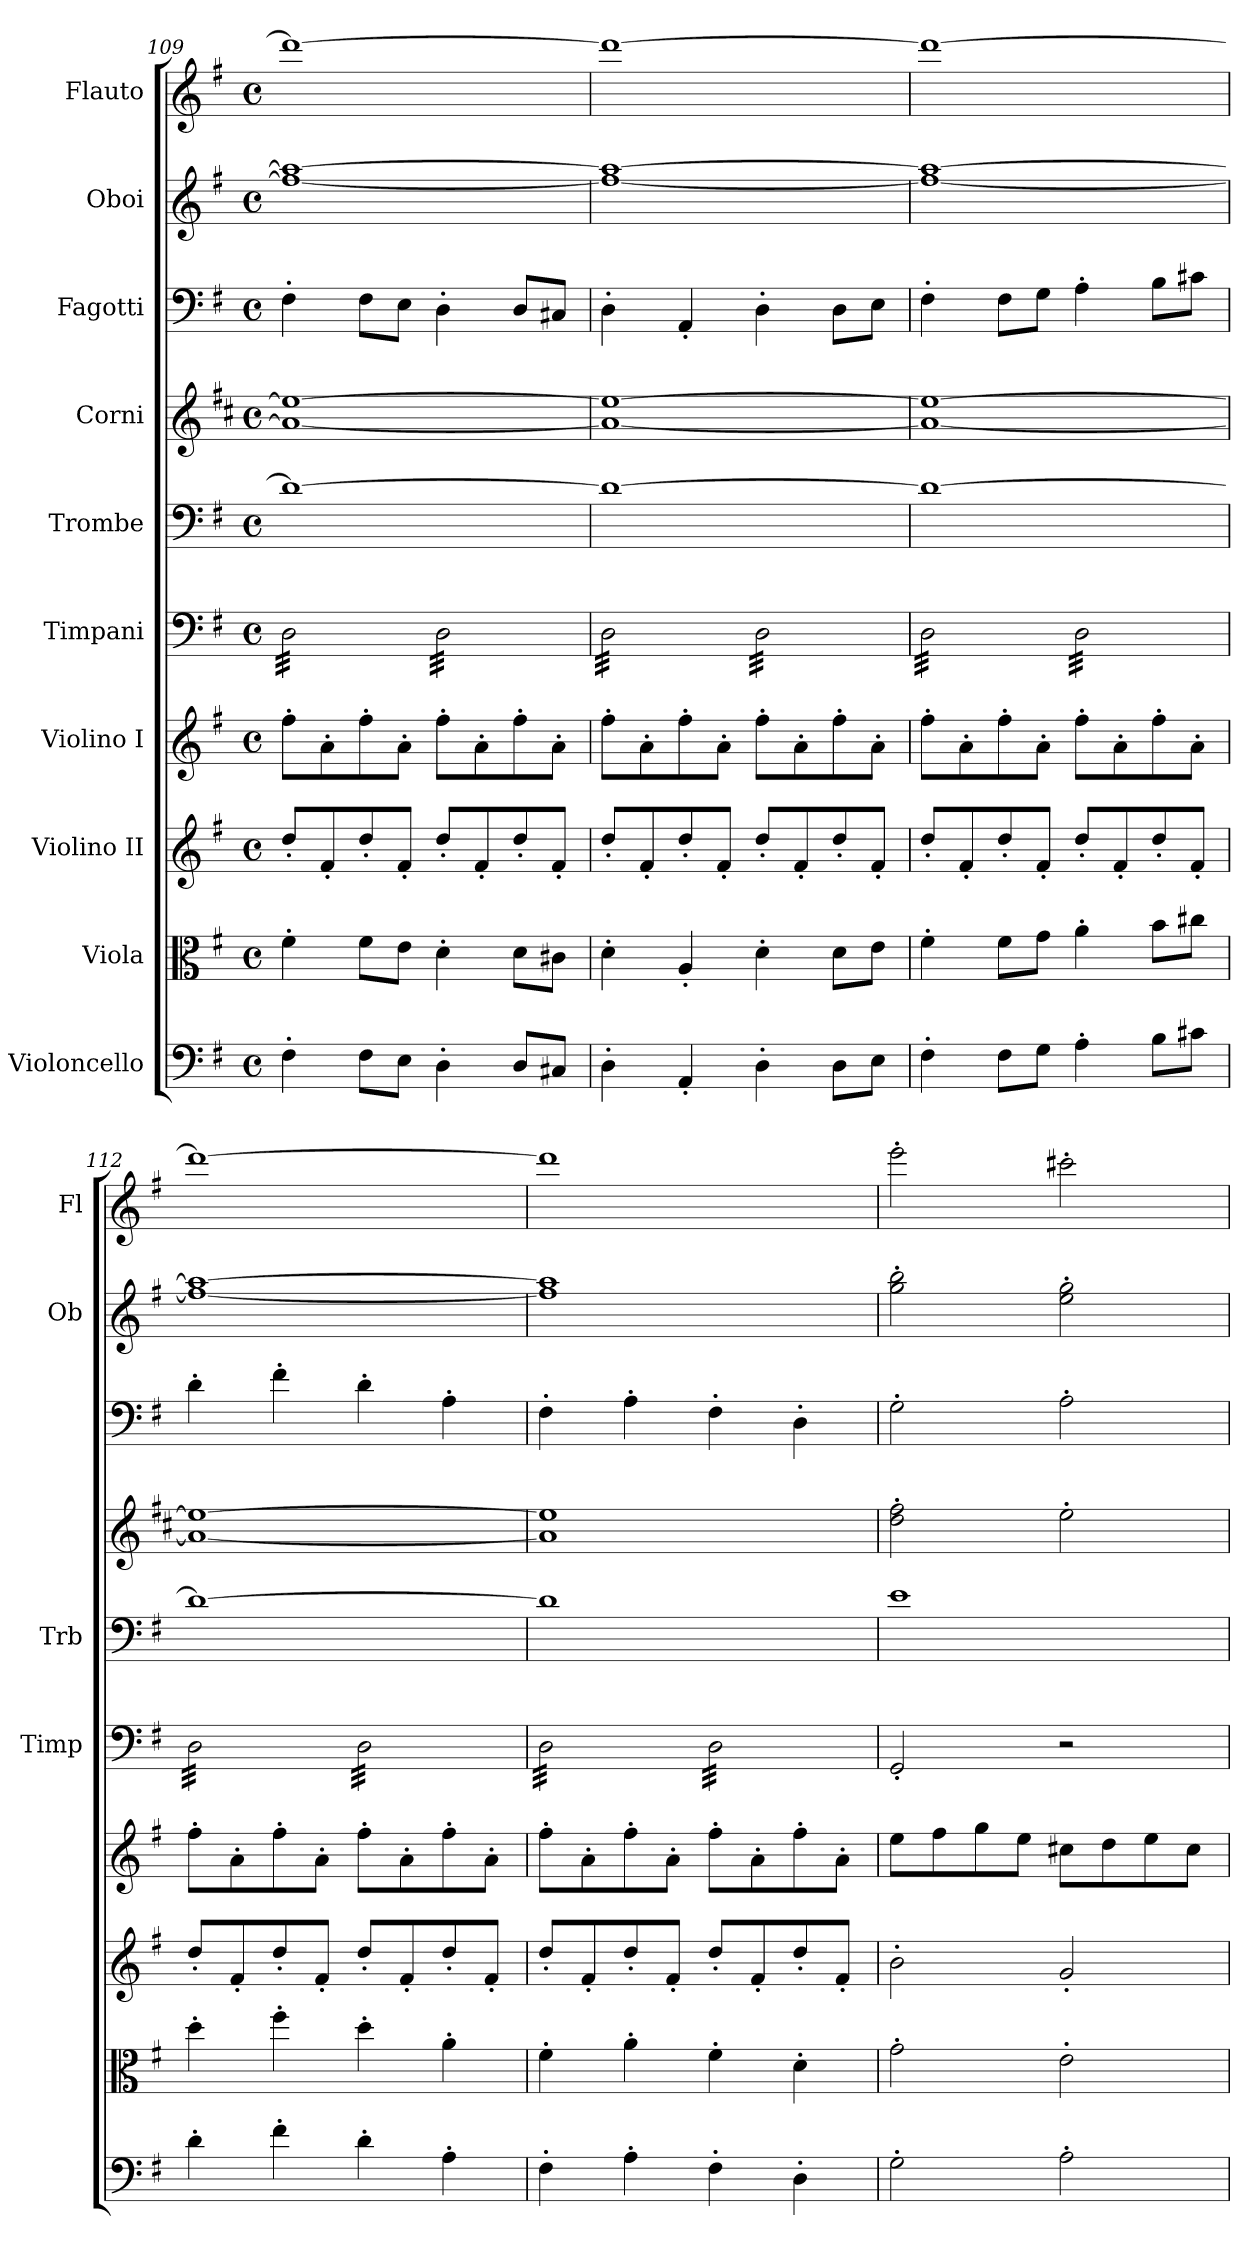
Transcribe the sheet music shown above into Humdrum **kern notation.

**kern	**kern	**kern	**kern	**kern	**kern	**kern	**kern	**kern	**kern
*part10	*part9	*part8	*part7	*part6	*part5	*part4	*part3	*part2	*part1
*staff10	*staff9	*staff8	*staff7	*staff6	*staff5	*staff4	*staff3	*staff2	*staff1
*I"Violoncello	*I"Viola	*I"Violino II	*I"Violino I	*I"Timpani	*I"Trombe	*I"Corni	*I"Fagotti	*I"Oboi	*I"Flauto
*	*	*	*	*I'Timp	*I'Trb	*	*	*I'Ob	*I'Fl
*clefF4	*clefC3	*clefG2	*clefG2	*clefF4	*clefF4	*clefG2	*clefF4	*clefG2	*clefG2
*	*	*	*	*	*	*ITrd4c7	*	*	*
*k[f#]	*k[f#]	*k[f#]	*k[f#]	*k[f#]	*k[f#]	*k[f#]	*k[f#]	*k[f#]	*k[f#]
*M4/4	*M4/4	*M4/4	*M4/4	*M4/4	*M4/4	*M4/4	*M4/4	*M4/4	*M4/4
*met(c)	*met(c)	*met(c)	*met(c)	*met(c)	*met(c)	*met(c)	*met(c)	*met(c)	*met(c)
=109	=109	=109	=109	=109	=109	=109	=109	=109	=109
*	*	*	*	*tremolo	*	*	*	*	*
4F#'\	4f#'\	8dd'/L	8ff#'\L	32D\LLL	1d_	1d_ 1a_	4F#'\	1ff#_ 1aa_	1ddd_
.	.	.	.	32D\	.	.	.	.	.
.	.	.	.	32D\	.	.	.	.	.
.	.	.	.	32D\	.	.	.	.	.
.	.	8f#'/	8a'\	32D\	.	.	.	.	.
.	.	.	.	32D\	.	.	.	.	.
.	.	.	.	32D\	.	.	.	.	.
.	.	.	.	32D\	.	.	.	.	.
8F#\L	8f#\L	8dd'/	8ff#'\	32D\	.	.	8F#\L	.	.
.	.	.	.	32D\	.	.	.	.	.
.	.	.	.	32D\	.	.	.	.	.
.	.	.	.	32D\	.	.	.	.	.
8E\J	8e\J	8f#'/J	8a'\J	32D\	.	.	8E\J	.	.
.	.	.	.	32D\	.	.	.	.	.
.	.	.	.	32D\	.	.	.	.	.
.	.	.	.	32D\JJJ	.	.	.	.	.
4D'\	4d'\	8dd'/L	8ff#'\L	32D\LLL	.	.	4D'\	.	.
.	.	.	.	32D\	.	.	.	.	.
.	.	.	.	32D\	.	.	.	.	.
.	.	.	.	32D\	.	.	.	.	.
.	.	8f#'/	8a'\	32D\	.	.	.	.	.
.	.	.	.	32D\	.	.	.	.	.
.	.	.	.	32D\	.	.	.	.	.
.	.	.	.	32D\	.	.	.	.	.
8D/L	8d\L	8dd'/	8ff#'\	32D\	.	.	8D/L	.	.
.	.	.	.	32D\	.	.	.	.	.
.	.	.	.	32D\	.	.	.	.	.
.	.	.	.	32D\	.	.	.	.	.
8C#X/J	8c#X\J	8f#'/J	8a'\J	32D\	.	.	8C#X/J	.	.
.	.	.	.	32D\	.	.	.	.	.
.	.	.	.	32D\	.	.	.	.	.
.	.	.	.	32D\JJJ	.	.	.	.	.
!!LO:LB:g=z
=110	=110	=110	=110	=110	=110	=110	=110	=110	=110
4D'\	4d'\	8dd'/L	8ff#'\L	32D\LLL	1d_	1d_ 1a_	4D'\	1ff#_ 1aa_	1ddd_
.	.	.	.	32D\	.	.	.	.	.
.	.	.	.	32D\	.	.	.	.	.
.	.	.	.	32D\	.	.	.	.	.
.	.	8f#'/	8a'\	32D\	.	.	.	.	.
.	.	.	.	32D\	.	.	.	.	.
.	.	.	.	32D\	.	.	.	.	.
.	.	.	.	32D\	.	.	.	.	.
4AA'/	4A'/	8dd'/	8ff#'\	32D\	.	.	4AA'/	.	.
.	.	.	.	32D\	.	.	.	.	.
.	.	.	.	32D\	.	.	.	.	.
.	.	.	.	32D\	.	.	.	.	.
.	.	8f#'/J	8a'\J	32D\	.	.	.	.	.
.	.	.	.	32D\	.	.	.	.	.
.	.	.	.	32D\	.	.	.	.	.
.	.	.	.	32D\JJJ	.	.	.	.	.
4D'\	4d'\	8dd'/L	8ff#'\L	32D\LLL	.	.	4D'\	.	.
.	.	.	.	32D\	.	.	.	.	.
.	.	.	.	32D\	.	.	.	.	.
.	.	.	.	32D\	.	.	.	.	.
.	.	8f#'/	8a'\	32D\	.	.	.	.	.
.	.	.	.	32D\	.	.	.	.	.
.	.	.	.	32D\	.	.	.	.	.
.	.	.	.	32D\	.	.	.	.	.
8D\L	8d\L	8dd'/	8ff#'\	32D\	.	.	8D\L	.	.
.	.	.	.	32D\	.	.	.	.	.
.	.	.	.	32D\	.	.	.	.	.
.	.	.	.	32D\	.	.	.	.	.
8E\J	8e\J	8f#'/J	8a'\J	32D\	.	.	8E\J	.	.
.	.	.	.	32D\	.	.	.	.	.
.	.	.	.	32D\	.	.	.	.	.
.	.	.	.	32D\JJJ	.	.	.	.	.
=111	=111	=111	=111	=111	=111	=111	=111	=111	=111
4F#'\	4f#'\	8dd'/L	8ff#'\L	32D\LLL	1d_	1d_ 1a_	4F#'\	1ff#_ 1aa_	1ddd_
.	.	.	.	32D\	.	.	.	.	.
.	.	.	.	32D\	.	.	.	.	.
.	.	.	.	32D\	.	.	.	.	.
.	.	8f#'/	8a'\	32D\	.	.	.	.	.
.	.	.	.	32D\	.	.	.	.	.
.	.	.	.	32D\	.	.	.	.	.
.	.	.	.	32D\	.	.	.	.	.
8F#\L	8f#\L	8dd'/	8ff#'\	32D\	.	.	8F#\L	.	.
.	.	.	.	32D\	.	.	.	.	.
.	.	.	.	32D\	.	.	.	.	.
.	.	.	.	32D\	.	.	.	.	.
8G\J	8g\J	8f#'/J	8a'\J	32D\	.	.	8G\J	.	.
.	.	.	.	32D\	.	.	.	.	.
.	.	.	.	32D\	.	.	.	.	.
.	.	.	.	32D\JJJ	.	.	.	.	.
4A'\	4a'\	8dd'/L	8ff#'\L	32D\LLL	.	.	4A'\	.	.
.	.	.	.	32D\	.	.	.	.	.
.	.	.	.	32D\	.	.	.	.	.
.	.	.	.	32D\	.	.	.	.	.
.	.	8f#'/	8a'\	32D\	.	.	.	.	.
.	.	.	.	32D\	.	.	.	.	.
.	.	.	.	32D\	.	.	.	.	.
.	.	.	.	32D\	.	.	.	.	.
8B\L	8b\L	8dd'/	8ff#'\	32D\	.	.	8B\L	.	.
.	.	.	.	32D\	.	.	.	.	.
.	.	.	.	32D\	.	.	.	.	.
.	.	.	.	32D\	.	.	.	.	.
8c#X\J	8cc#X\J	8f#'/J	8a'\J	32D\	.	.	8c#X\J	.	.
.	.	.	.	32D\	.	.	.	.	.
.	.	.	.	32D\	.	.	.	.	.
.	.	.	.	32D\JJJ	.	.	.	.	.
=112	=112	=112	=112	=112	=112	=112	=112	=112	=112
4d'\	4dd'\	8dd'/L	8ff#'\L	32D\LLL	1d_	1d_ 1a_	4d'\	1ff#_ 1aa_	1ddd_
.	.	.	.	32D\	.	.	.	.	.
.	.	.	.	32D\	.	.	.	.	.
.	.	.	.	32D\	.	.	.	.	.
.	.	8f#'/	8a'\	32D\	.	.	.	.	.
.	.	.	.	32D\	.	.	.	.	.
.	.	.	.	32D\	.	.	.	.	.
.	.	.	.	32D\	.	.	.	.	.
4f#'\	4ff#'\	8dd'/	8ff#'\	32D\	.	.	4f#'\	.	.
.	.	.	.	32D\	.	.	.	.	.
.	.	.	.	32D\	.	.	.	.	.
.	.	.	.	32D\	.	.	.	.	.
.	.	8f#'/J	8a'\J	32D\	.	.	.	.	.
.	.	.	.	32D\	.	.	.	.	.
.	.	.	.	32D\	.	.	.	.	.
.	.	.	.	32D\JJJ	.	.	.	.	.
4d'\	4dd'\	8dd'/L	8ff#'\L	32D\LLL	.	.	4d'\	.	.
.	.	.	.	32D\	.	.	.	.	.
.	.	.	.	32D\	.	.	.	.	.
.	.	.	.	32D\	.	.	.	.	.
.	.	8f#'/	8a'\	32D\	.	.	.	.	.
.	.	.	.	32D\	.	.	.	.	.
.	.	.	.	32D\	.	.	.	.	.
.	.	.	.	32D\	.	.	.	.	.
4A'\	4a'\	8dd'/	8ff#'\	32D\	.	.	4A'\	.	.
.	.	.	.	32D\	.	.	.	.	.
.	.	.	.	32D\	.	.	.	.	.
.	.	.	.	32D\	.	.	.	.	.
.	.	8f#'/J	8a'\J	32D\	.	.	.	.	.
.	.	.	.	32D\	.	.	.	.	.
.	.	.	.	32D\	.	.	.	.	.
.	.	.	.	32D\JJJ	.	.	.	.	.
=113	=113	=113	=113	=113	=113	=113	=113	=113	=113
4F#'\	4f#'\	8dd'/L	8ff#'\L	32D\LLL	1d]	1d] 1a]	4F#'\	1ff#] 1aa]	1ddd]
.	.	.	.	32D\	.	.	.	.	.
.	.	.	.	32D\	.	.	.	.	.
.	.	.	.	32D\	.	.	.	.	.
.	.	8f#'/	8a'\	32D\	.	.	.	.	.
.	.	.	.	32D\	.	.	.	.	.
.	.	.	.	32D\	.	.	.	.	.
.	.	.	.	32D\	.	.	.	.	.
4A'\	4a'\	8dd'/	8ff#'\	32D\	.	.	4A'\	.	.
.	.	.	.	32D\	.	.	.	.	.
.	.	.	.	32D\	.	.	.	.	.
.	.	.	.	32D\	.	.	.	.	.
.	.	8f#'/J	8a'\J	32D\	.	.	.	.	.
.	.	.	.	32D\	.	.	.	.	.
.	.	.	.	32D\	.	.	.	.	.
.	.	.	.	32D\JJJ	.	.	.	.	.
4F#'\	4f#'\	8dd'/L	8ff#'\L	32D\LLL	.	.	4F#'\	.	.
.	.	.	.	32D\	.	.	.	.	.
.	.	.	.	32D\	.	.	.	.	.
.	.	.	.	32D\	.	.	.	.	.
.	.	8f#'/	8a'\	32D\	.	.	.	.	.
.	.	.	.	32D\	.	.	.	.	.
.	.	.	.	32D\	.	.	.	.	.
.	.	.	.	32D\	.	.	.	.	.
4D'\	4d'\	8dd'/	8ff#'\	32D\	.	.	4D'\	.	.
.	.	.	.	32D\	.	.	.	.	.
.	.	.	.	32D\	.	.	.	.	.
.	.	.	.	32D\	.	.	.	.	.
.	.	8f#'/J	8a'\J	32D\	.	.	.	.	.
.	.	.	.	32D\	.	.	.	.	.
.	.	.	.	32D\	.	.	.	.	.
.	.	.	.	32D\JJJ	.	.	.	.	.
*	*	*	*	*Xtremolo	*	*	*	*	*
=114	=114	=114	=114	=114	=114	=114	=114	=114	=114
2G'\	2g'\	2b'\	8ee\L	2GG'/	1e	2g\' 2b\'	2G'\	2gg\' 2bb\'	2eee'\
.	.	.	8ff#\	.	.	.	.	.	.
.	.	.	8gg\	.	.	.	.	.	.
.	.	.	8ee\J	.	.	.	.	.	.
2A'\	2e'\	2g'/	8cc#X\L	2r	.	2a'\	2A'\	2ee\' 2gg\'	2ccc#X'\
.	.	.	8dd\	.	.	.	.	.	.
.	.	.	8ee\	.	.	.	.	.	.
.	.	.	8cc#\J	.	.	.	.	.	.
=	=	=	=	=	=	=	=	=	=
*-	*-	*-	*-	*-	*-	*-	*-	*-	*-
